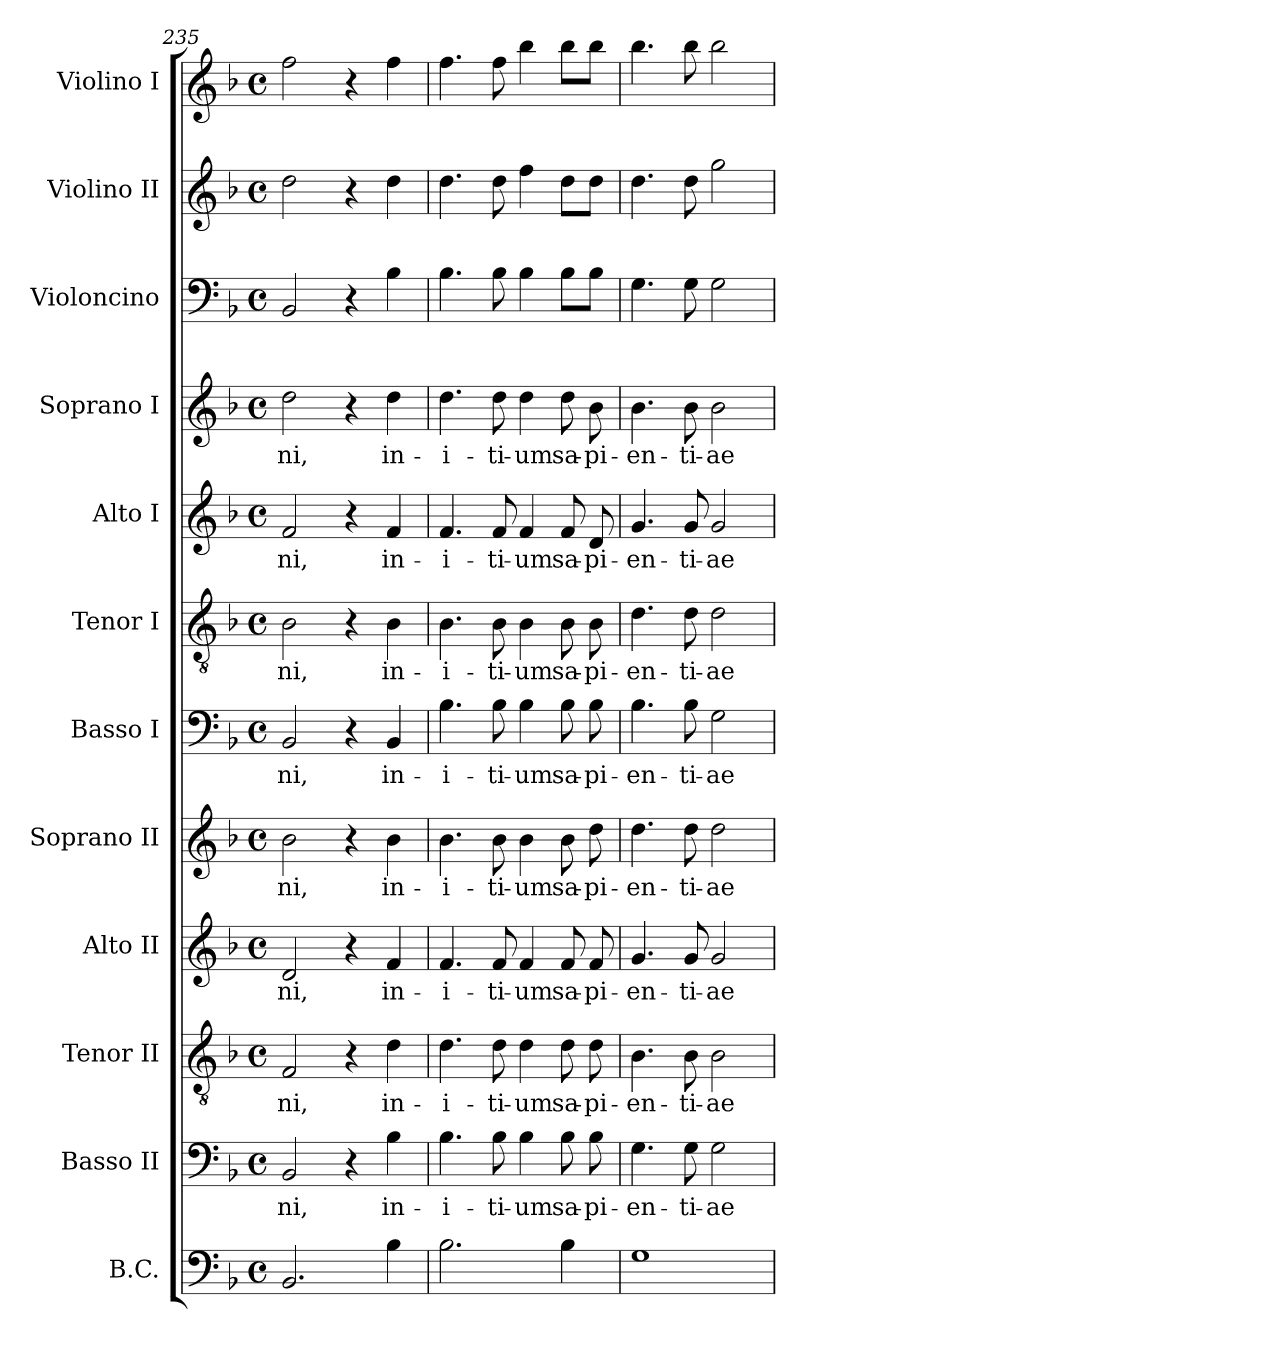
**kern	**kern	**text	**kern	**text	**kern	**text	**kern	**text	**kern	**text	**kern	**text	**kern	**text	**kern	**text	**kern	**kern	**kern
*part12	*part11	*part11	*part10	*part10	*part9	*part9	*part8	*part8	*part7	*part7	*part6	*part6	*part5	*part5	*part4	*part4	*part3	*part2	*part1
*staff12	*staff11	*staff11	*staff10	*staff10	*staff9	*staff9	*staff8	*staff8	*staff7	*staff7	*staff6	*staff6	*staff5	*staff5	*staff4	*staff4	*staff3	*staff2	*staff1
*I"B.C.	*I"Basso II	*	*I"Tenor II	*	*I"Alto II	*	*I"Soprano II	*	*I"Basso I	*	*I"Tenor I	*	*I"Alto I	*	*I"Soprano I	*	*I"Violoncino	*I"Violino II	*I"Violino I
*I'BC	*I'B 2	*	*I'T 2	*	*I'A 2	*	*I'S 2	*	*I'B 1	*	*I'T 1	*	*I'A 1	*	*I'S 1	*	*I'Vc.	*I'Vln. II	*I'Vln. I
*clefF4	*clefF4	*	*clefGv2	*	*clefG2	*	*clefG2	*	*clefF4	*	*clefGv2	*	*clefG2	*	*clefG2	*	*clefF4	*clefG2	*clefG2
*k[b-]	*k[b-]	*	*k[b-]	*	*k[b-]	*	*k[b-]	*	*k[b-]	*	*k[b-]	*	*k[b-]	*	*k[b-]	*	*k[b-]	*k[b-]	*k[b-]
*F:	*F:	*	*F:	*	*F:	*	*F:	*	*F:	*	*F:	*	*F:	*	*F:	*	*F:	*F:	*F:
*M4/4	*M4/4	*	*M4/4	*	*M4/4	*	*M4/4	*	*M4/4	*	*M4/4	*	*M4/4	*	*M4/4	*	*M4/4	*M4/4	*M4/4
*met(c)	*met(c)	*	*met(c)	*	*met(c)	*	*met(c)	*	*met(c)	*	*met(c)	*	*met(c)	*	*met(c)	*	*met(c)	*met(c)	*met(c)
=235	=235	=235	=235	=235	=235	=235	=235	=235	=235	=235	=235	=235	=235	=235	=235	=235	=235	=235	=235
!	!	!LO:LY:b	!	!	!	!	!	!	!	!	!	!	!	!	!	!	!	!	!
!	!	!	!	!LO:LY:b	!	!	!	!	!	!	!	!	!	!	!	!	!	!	!
!	!	!	!	!	!	!LO:LY:b	!	!	!	!	!	!	!	!	!	!	!	!	!
!	!	!	!	!	!	!	!	!LO:LY:b	!	!	!	!	!	!	!	!	!	!	!
!	!	!	!	!	!	!	!	!	!	!LO:LY:b	!	!	!	!	!	!	!	!	!
!	!	!	!	!	!	!	!	!	!	!	!	!LO:LY:b	!	!	!	!	!	!	!
!	!	!	!	!	!	!	!	!	!	!	!	!	!	!LO:LY:b	!	!	!	!	!
!	!	!	!	!	!	!	!	!	!	!	!	!	!	!	!	!LO:LY:b	!	!	!
2.BB-/	2BB-/	-ni,	2F/	-ni,	2d/	-ni,	2b-\	-ni,	2BB-/	-ni,	2B-\	-ni,	2f/	-ni,	2dd\	-ni,	2BB-/	2dd\	2ff\
.	4r	.	4r	.	4r	.	4r	.	4r	.	4r	.	4r	.	4r	.	4r	4r	4r
!	!	!LO:LY:b	!	!	!	!	!	!	!	!	!	!	!	!	!	!	!	!	!
!	!	!	!	!LO:LY:b	!	!	!	!	!	!	!	!	!	!	!	!	!	!	!
!	!	!	!	!	!	!LO:LY:b	!	!	!	!	!	!	!	!	!	!	!	!	!
!	!	!	!	!	!	!	!	!LO:LY:b	!	!	!	!	!	!	!	!	!	!	!
!	!	!	!	!	!	!	!	!	!	!LO:LY:b	!	!	!	!	!	!	!	!	!
!	!	!	!	!	!	!	!	!	!	!	!	!LO:LY:b	!	!	!	!	!	!	!
!	!	!	!	!	!	!	!	!	!	!	!	!	!	!LO:LY:b	!	!	!	!	!
!	!	!	!	!	!	!	!	!	!	!	!	!	!	!	!	!LO:LY:b	!	!	!
4B-\	4B-\	in-	4d\	in-	4f/	in-	4b-\	in-	4BB-/	in-	4B-\	in-	4f/	in-	4dd\	in-	4B-\	4dd\	4ff\
!!LO:PB:g=z
=236	=236	=236	=236	=236	=236	=236	=236	=236	=236	=236	=236	=236	=236	=236	=236	=236	=236	=236	=236
!	!	!LO:LY:b	!	!	!	!	!	!	!	!	!	!	!	!	!	!	!	!	!
!	!	!	!	!LO:LY:b	!	!	!	!	!	!	!	!	!	!	!	!	!	!	!
!	!	!	!	!	!	!LO:LY:b	!	!	!	!	!	!	!	!	!	!	!	!	!
!	!	!	!	!	!	!	!	!LO:LY:b	!	!	!	!	!	!	!	!	!	!	!
!	!	!	!	!	!	!	!	!	!	!LO:LY:b	!	!	!	!	!	!	!	!	!
!	!	!	!	!	!	!	!	!	!	!	!	!LO:LY:b	!	!	!	!	!	!	!
!	!	!	!	!	!	!	!	!	!	!	!	!	!	!LO:LY:b	!	!	!	!	!
!	!	!	!	!	!	!	!	!	!	!	!	!	!	!	!	!LO:LY:b	!	!	!
2.B-\	4.B-\	-i-	4.d\	-i-	4.f/	-i-	4.b-\	-i-	4.B-\	-i-	4.B-\	-i-	4.f/	-i-	4.dd\	-i-	4.B-\	4.dd\	4.ff\
!	!	!LO:LY:b	!	!	!	!	!	!	!	!	!	!	!	!	!	!	!	!	!
!	!	!	!	!LO:LY:b	!	!	!	!	!	!	!	!	!	!	!	!	!	!	!
!	!	!	!	!	!	!LO:LY:b	!	!	!	!	!	!	!	!	!	!	!	!	!
!	!	!	!	!	!	!	!	!LO:LY:b	!	!	!	!	!	!	!	!	!	!	!
!	!	!	!	!	!	!	!	!	!	!LO:LY:b	!	!	!	!	!	!	!	!	!
!	!	!	!	!	!	!	!	!	!	!	!	!LO:LY:b	!	!	!	!	!	!	!
!	!	!	!	!	!	!	!	!	!	!	!	!	!	!LO:LY:b	!	!	!	!	!
!	!	!	!	!	!	!	!	!	!	!	!	!	!	!	!	!LO:LY:b	!	!	!
.	8B-\	-ti-	8d\	-ti-	8f/	-ti-	8b-\	-ti-	8B-\	-ti-	8B-\	-ti-	8f/	-ti-	8dd\	-ti-	8B-\	8dd\	8ff\
!	!	!LO:LY:b	!	!	!	!	!	!	!	!	!	!	!	!	!	!	!	!	!
!	!	!	!	!LO:LY:b	!	!	!	!	!	!	!	!	!	!	!	!	!	!	!
!	!	!	!	!	!	!LO:LY:b	!	!	!	!	!	!	!	!	!	!	!	!	!
!	!	!	!	!	!	!	!	!LO:LY:b	!	!	!	!	!	!	!	!	!	!	!
!	!	!	!	!	!	!	!	!	!	!LO:LY:b	!	!	!	!	!	!	!	!	!
!	!	!	!	!	!	!	!	!	!	!	!	!LO:LY:b	!	!	!	!	!	!	!
!	!	!	!	!	!	!	!	!	!	!	!	!	!	!LO:LY:b	!	!	!	!	!
!	!	!	!	!	!	!	!	!	!	!	!	!	!	!	!	!LO:LY:b	!	!	!
.	4B-\	-um	4d\	-um	4f/	-um	4b-\	-um	4B-\	-um	4B-\	-um	4f/	-um	4dd\	-um	4B-\	4ff\	4bb-\
!	!	!LO:LY:b	!	!	!	!	!	!	!	!	!	!	!	!	!	!	!	!	!
!	!	!	!	!LO:LY:b	!	!	!	!	!	!	!	!	!	!	!	!	!	!	!
!	!	!	!	!	!	!LO:LY:b	!	!	!	!	!	!	!	!	!	!	!	!	!
!	!	!	!	!	!	!	!	!LO:LY:b	!	!	!	!	!	!	!	!	!	!	!
!	!	!	!	!	!	!	!	!	!	!LO:LY:b	!	!	!	!	!	!	!	!	!
!	!	!	!	!	!	!	!	!	!	!	!	!LO:LY:b	!	!	!	!	!	!	!
!	!	!	!	!	!	!	!	!	!	!	!	!	!	!LO:LY:b	!	!	!	!	!
!	!	!	!	!	!	!	!	!	!	!	!	!	!	!	!	!LO:LY:b	!	!	!
4B-\	8B-\	sa-	8d\	sa-	8f/	sa-	8b-\	sa-	8B-\	sa-	8B-\	sa-	8f/	sa-	8dd\	sa-	8B-\L	8dd\L	8bb-\L
!	!	!LO:LY:b	!	!	!	!	!	!	!	!	!	!	!	!	!	!	!	!	!
!	!	!	!	!LO:LY:b	!	!	!	!	!	!	!	!	!	!	!	!	!	!	!
!	!	!	!	!	!	!LO:LY:b	!	!	!	!	!	!	!	!	!	!	!	!	!
!	!	!	!	!	!	!	!	!LO:LY:b	!	!	!	!	!	!	!	!	!	!	!
!	!	!	!	!	!	!	!	!	!	!LO:LY:b	!	!	!	!	!	!	!	!	!
!	!	!	!	!	!	!	!	!	!	!	!	!LO:LY:b	!	!	!	!	!	!	!
!	!	!	!	!	!	!	!	!	!	!	!	!	!	!LO:LY:b	!	!	!	!	!
!	!	!	!	!	!	!	!	!	!	!	!	!	!	!	!	!LO:LY:b	!	!	!
.	8B-\	-pi-	8d\	-pi-	8f/	-pi-	8dd\	-pi-	8B-\	-pi-	8B-\	-pi-	8d/	-pi-	8b-\	-pi-	8B-\J	8dd\J	8bb-\J
=237	=237	=237	=237	=237	=237	=237	=237	=237	=237	=237	=237	=237	=237	=237	=237	=237	=237	=237	=237
!	!	!LO:LY:b	!	!	!	!	!	!	!	!	!	!	!	!	!	!	!	!	!
!	!	!	!	!LO:LY:b	!	!	!	!	!	!	!	!	!	!	!	!	!	!	!
!	!	!	!	!	!	!LO:LY:b	!	!	!	!	!	!	!	!	!	!	!	!	!
!	!	!	!	!	!	!	!	!LO:LY:b	!	!	!	!	!	!	!	!	!	!	!
!	!	!	!	!	!	!	!	!	!	!LO:LY:b	!	!	!	!	!	!	!	!	!
!	!	!	!	!	!	!	!	!	!	!	!	!LO:LY:b	!	!	!	!	!	!	!
!	!	!	!	!	!	!	!	!	!	!	!	!	!	!LO:LY:b	!	!	!	!	!
!	!	!	!	!	!	!	!	!	!	!	!	!	!	!	!	!LO:LY:b	!	!	!
1G	4.G\	-en-	4.B-\	-en-	4.g/	-en-	4.dd\	-en-	4.B-\	-en-	4.d\	-en-	4.g/	-en-	4.b-\	-en-	4.G\	4.dd\	4.bb-\
!	!	!LO:LY:b	!	!	!	!	!	!	!	!	!	!	!	!	!	!	!	!	!
!	!	!	!	!LO:LY:b	!	!	!	!	!	!	!	!	!	!	!	!	!	!	!
!	!	!	!	!	!	!LO:LY:b	!	!	!	!	!	!	!	!	!	!	!	!	!
!	!	!	!	!	!	!	!	!LO:LY:b	!	!	!	!	!	!	!	!	!	!	!
!	!	!	!	!	!	!	!	!	!	!LO:LY:b	!	!	!	!	!	!	!	!	!
!	!	!	!	!	!	!	!	!	!	!	!	!LO:LY:b	!	!	!	!	!	!	!
!	!	!	!	!	!	!	!	!	!	!	!	!	!	!LO:LY:b	!	!	!	!	!
!	!	!	!	!	!	!	!	!	!	!	!	!	!	!	!	!LO:LY:b	!	!	!
.	8G\	-ti-	8B-\	-ti-	8g/	-ti-	8dd\	-ti-	8B-\	-ti-	8d\	-ti-	8g/	-ti-	8b-\	-ti-	8G\	8dd\	8bb-\
!	!	!LO:LY:b	!	!	!	!	!	!	!	!	!	!	!	!	!	!	!	!	!
!	!	!	!	!LO:LY:b	!	!	!	!	!	!	!	!	!	!	!	!	!	!	!
!	!	!	!	!	!	!LO:LY:b	!	!	!	!	!	!	!	!	!	!	!	!	!
!	!	!	!	!	!	!	!	!LO:LY:b	!	!	!	!	!	!	!	!	!	!	!
!	!	!	!	!	!	!	!	!	!	!LO:LY:b	!	!	!	!	!	!	!	!	!
!	!	!	!	!	!	!	!	!	!	!	!	!LO:LY:b	!	!	!	!	!	!	!
!	!	!	!	!	!	!	!	!	!	!	!	!	!	!LO:LY:b	!	!	!	!	!
!	!	!	!	!	!	!	!	!	!	!	!	!	!	!	!	!LO:LY:b	!	!	!
.	2G\	-ae	2B-\	-ae	2g/	-ae	2dd\	-ae	2G\	-ae	2d\	-ae	2g/	-ae	2b-\	-ae	2G\	2gg\	2bb-\
=	=	=	=	=	=	=	=	=	=	=	=	=	=	=	=	=	=	=	=
*-	*-	*-	*-	*-	*-	*-	*-	*-	*-	*-	*-	*-	*-	*-	*-	*-	*-	*-	*-
